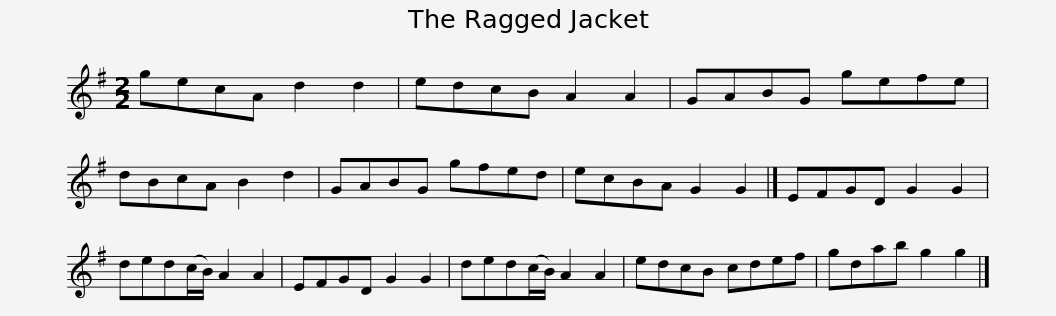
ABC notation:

X:1
L:1/8
M:2/2
I:linebreak $
K:G
V:1 treble
V:1
 gecA d2 d2 | edcB A2 A2 | GABG gefe | dBcA B2 d2 | GABG gfed | %5
 ecBA G2 G2 |]$ EFGD G2 G2 | ded(c/B/) A2 A2 | EFGD G2 G2 | ded(c/B/) A2 A2 | %10
 edcB cdef | gdab g2 g2 |] %12
